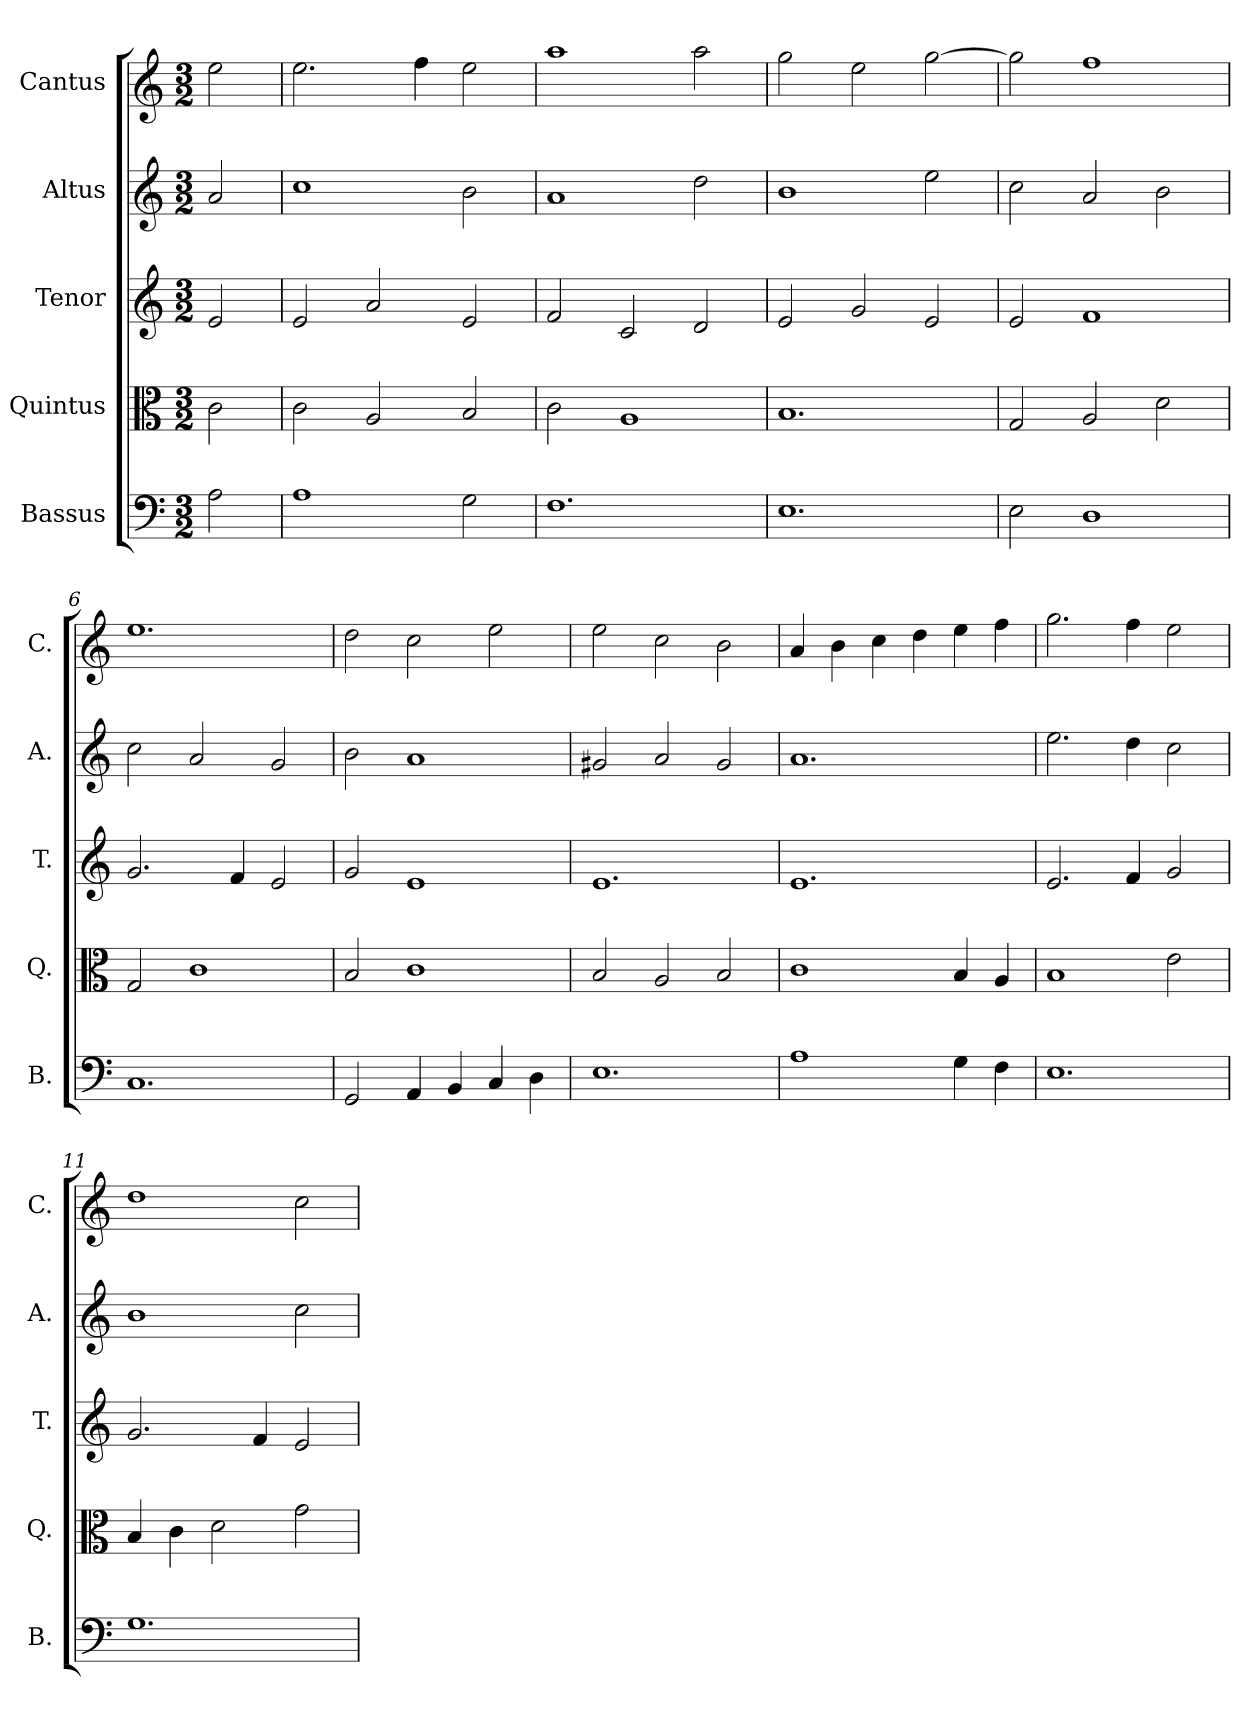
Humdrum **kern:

**kern	**kern	**kern	**kern	**kern
*part5	*part4	*part3	*part2	*part1
*staff5	*staff4	*staff3	*staff2	*staff1
*I"Bassus	*I"Quintus	*I"Tenor	*I"Altus	*I"Cantus
*I'B.	*I'Q.	*I'T.	*I'A.	*I'C.
*clefF4	*clefC3	*clefG2	*clefG2	*clefG2
*k[]	*k[]	*k[]	*k[]	*k[]
*C:	*C:	*C:	*C:	*C:
*M3/2	*M3/2	*M3/2	*M3/2	*M3/2
=1	=1	=1	=1	=1
2A\	2c\	2e/	2a/	2ee\
=2	=2	=2	=2	=2
1A\	2c\	2e/	1cc\	2.ee\
.	2A/	2a/	.	.
.	.	.	.	4ff\
2G\	2B/	2e/	2b\	2ee\
=3	=3	=3	=3	=3
1.F\	2c\	2f/	1a/	1aa\
.	1A/	2c/	.	.
.	.	2d/	2dd\	2aa\
=4	=4	=4	=4	=4
1.E\	1.B/	2e/	1b\	2gg\
.	.	2g/	.	2ee\
.	.	2e/	2ee\	[2gg\
=5	=5	=5	=5	=5
2E\	2G/	2e/	2cc\	2gg\]
1D\	2A/	1f/	2a/	1ff\
.	2d\	.	2b\	.
=6	=6	=6	=6	=6
1.C/	2G/	2.g/	2cc\	1.ee\
.	1c\	.	2a/	.
.	.	4f/	.	.
.	.	2e/	2g/	.
=7	=7	=7	=7	=7
2GG/	2B/	2g/	2b\	2dd\
4AA/	1c\	1e/	1a/	2cc\
4BB/	.	.	.	.
4C/	.	.	.	2ee\
4D\	.	.	.	.
=8	=8	=8	=8	=8
1.E\	2B/	1.e/	2g#X/	2ee\
.	2A/	.	2a/	2cc\
.	2B/	.	2g#/	2b\
=9	=9	=9	=9	=9
1A\	1c\	1.e/	1.a/	4a/
.	.	.	.	4b\
.	.	.	.	4cc\
.	.	.	.	4dd\
4G\	4B/	.	.	4ee\
4F\	4A/	.	.	4ff\
!!LO:LB:g=z
=10	=10	=10	=10	=10
1.E\	1B/	2.e/	2.ee\	2.gg\
.	.	4f/	4dd\	4ff\
.	2e\	2g/	2cc\	2ee\
=11	=11	=11	=11	=11
1.G\	4B/	2.g/	1b\	1dd\
.	4c\	.	.	.
.	2d\	.	.	.
.	.	4f/	.	.
.	2g\	2e/	2cc\	2cc\
=	=	=	=	=
*-	*-	*-	*-	*-
